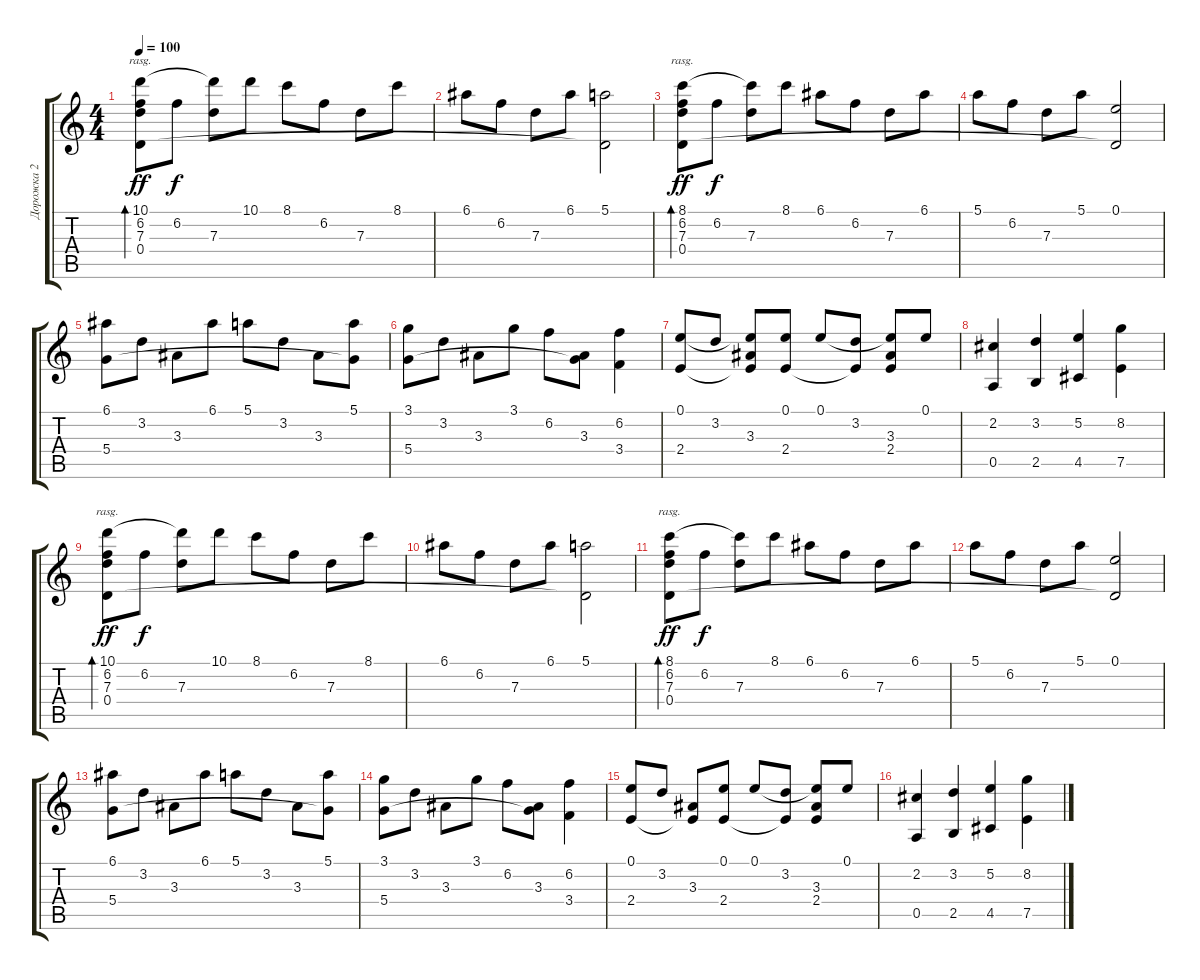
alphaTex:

\track ("Дорожка 2" "Дорожка 2") {instrument acousticguitarsteel}
\staff {score tabs}
\tuning (E4 B3 G3 D3 A2 E2) {hide}
\ts (4 4)
\tempo 100
\clef g2
\ks c
(10.1 6.2 7.3 0.4).8{bd 240 rasg ii dy ff instrument acousticguitarsteel} 6.2.8{dy f} (10.1{t} 7.3).8 10.1.8 8.1.8 6.2.8 7.3.8 8.1.8 |
6.1.8 6.2.8 7.3.8 6.1.8 (5.1 0.4{t}).2 |
(8.1 6.2 7.3 0.4).8{bd 240 rasg ii dy ff} 6.2.8{dy f} (8.1{t} 7.3).8 8.1.8 6.1.8 6.2.8 7.3.8 6.1.8 |
5.1.8 6.2.8 7.3.8 5.1.8 (0.1 0.4{t}).2 |
(6.1 5.4).8 3.2.8 3.3.8 6.1.8 5.1.8 3.2.8 3.3.8 (5.1 5.4{t}).8 |
(3.1 5.4).8 3.2.8 3.3.8 3.1.8 6.2.8 (3.3 5.4{t}).8 (6.2 3.4).4 |
(0.1 2.4).8 3.2.8 (0.1{t} 3.3 2.4{t}).8 (0.1 2.4).8 0.1.8 (3.2 2.4{t}).8 (0.1{t} 3.3 2.4).8 0.1.8 |
(2.2 0.5).4 (3.2 2.5).4 (5.2 4.5).4 (8.2 7.5).4 |
(10.1 6.2 7.3 0.4).8{bd 240 rasg ii dy ff} 6.2.8{dy f} (10.1{t} 7.3).8 10.1.8 8.1.8 6.2.8 7.3.8 8.1.8 |
6.1.8 6.2.8 7.3.8 6.1.8 (5.1 0.4{t}).2 |
(8.1 6.2 7.3 0.4).8{bd 240 rasg ii dy ff} 6.2.8{dy f} (8.1{t} 7.3).8 8.1.8 6.1.8 6.2.8 7.3.8 6.1.8 |
5.1.8 6.2.8 7.3.8 5.1.8 (0.1 0.4{t}).2 |
(6.1 5.4).8 3.2.8 3.3.8 6.1.8 5.1.8 3.2.8 3.3.8 (5.1 5.4{t}).8 |
(3.1 5.4).8 3.2.8 3.3.8 3.1.8 6.2.8 (3.3 5.4{t}).8 (6.2 3.4).4 |
(0.1 2.4).8 3.2.8 (3.3 2.4{t}).8 (0.1 2.4).8 0.1.8 (3.2 2.4{t}).8 (0.1{t} 3.3 2.4).8 0.1.8 |
(2.2 0.5).4 (3.2 2.5).4 (5.2 4.5).4 (8.2 7.5).4
